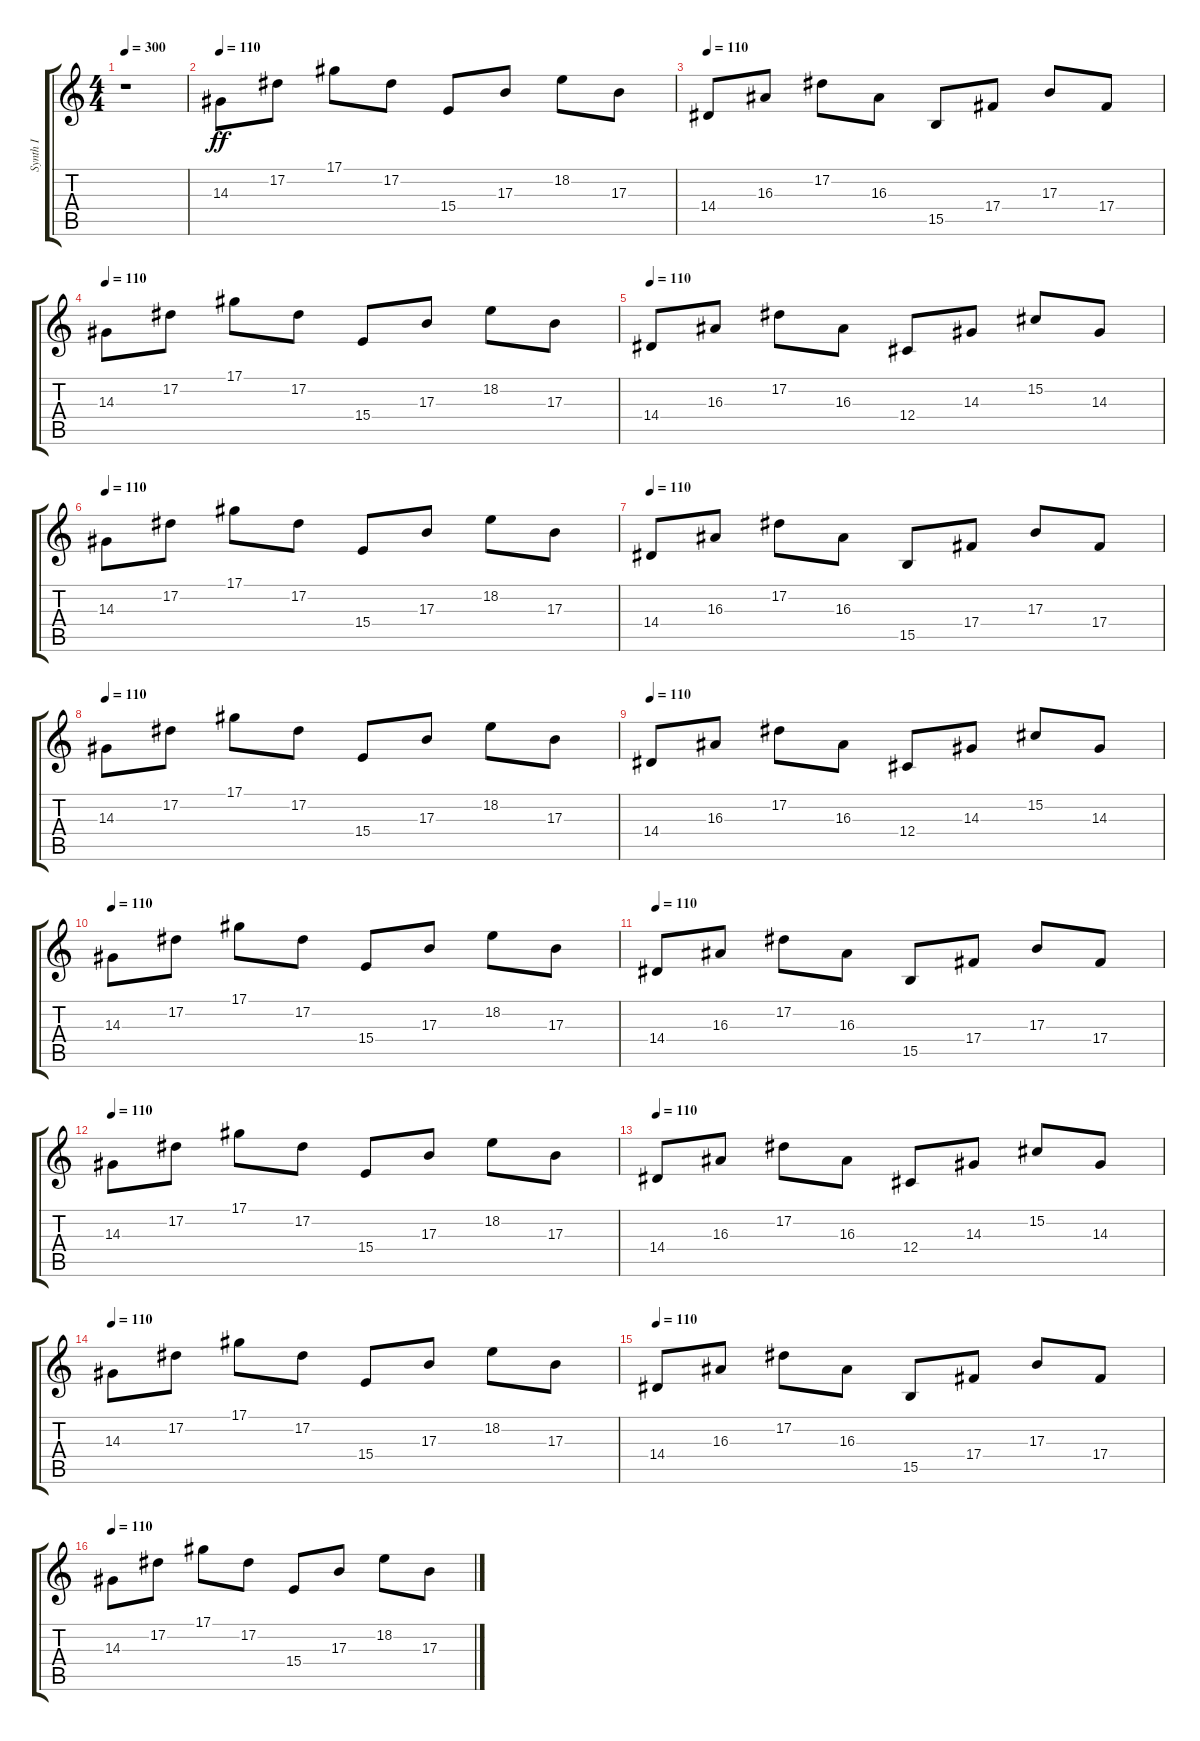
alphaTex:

\track ("Synth I" "Synth I") {instrument stringensemble1}
\staff {score tabs}
\tuning (Eb4 Bb3 Gb3 Db3 Ab2 Eb2) {hide}
\ts (4 4)
\tempo 300
\tempo 110
\tempo 300
\clef g2
\ks c
r.1{dy ff instrument stringensemble1} |
\tempo 110
14.3.8 17.2.8 17.1.8 17.2.8 15.4.8 17.3.8 18.2.8 17.3.8 |
\tempo 110
14.4.8 16.3.8 17.2.8 16.3.8 15.5.8 17.4.8 17.3.8 17.4.8 |
\tempo 110
14.3.8 17.2.8 17.1.8 17.2.8 15.4.8 17.3.8 18.2.8 17.3.8 |
\tempo 110
14.4.8 16.3.8 17.2.8 16.3.8 12.4.8 14.3.8 15.2.8 14.3.8 |
\tempo 110
14.3.8 17.2.8 17.1.8 17.2.8 15.4.8 17.3.8 18.2.8 17.3.8 |
\tempo 110
14.4.8 16.3.8 17.2.8 16.3.8 15.5.8 17.4.8 17.3.8 17.4.8 |
\tempo 110
14.3.8 17.2.8 17.1.8 17.2.8 15.4.8 17.3.8 18.2.8 17.3.8 |
\tempo 110
14.4.8 16.3.8 17.2.8 16.3.8 12.4.8 14.3.8 15.2.8 14.3.8 |
\tempo 110
14.3.8 17.2.8 17.1.8 17.2.8 15.4.8 17.3.8 18.2.8 17.3.8 |
\tempo 110
14.4.8 16.3.8 17.2.8 16.3.8 15.5.8 17.4.8 17.3.8 17.4.8 |
\tempo 110
14.3.8 17.2.8 17.1.8 17.2.8 15.4.8 17.3.8 18.2.8 17.3.8 |
\tempo 110
14.4.8 16.3.8 17.2.8 16.3.8 12.4.8 14.3.8 15.2.8 14.3.8 |
\tempo 110
14.3.8 17.2.8 17.1.8 17.2.8 15.4.8 17.3.8 18.2.8 17.3.8 |
\tempo 110
14.4.8 16.3.8 17.2.8 16.3.8 15.5.8 17.4.8 17.3.8 17.4.8 |
\tempo 110
14.3.8 17.2.8 17.1.8 17.2.8 15.4.8 17.3.8 18.2.8 17.3.8
